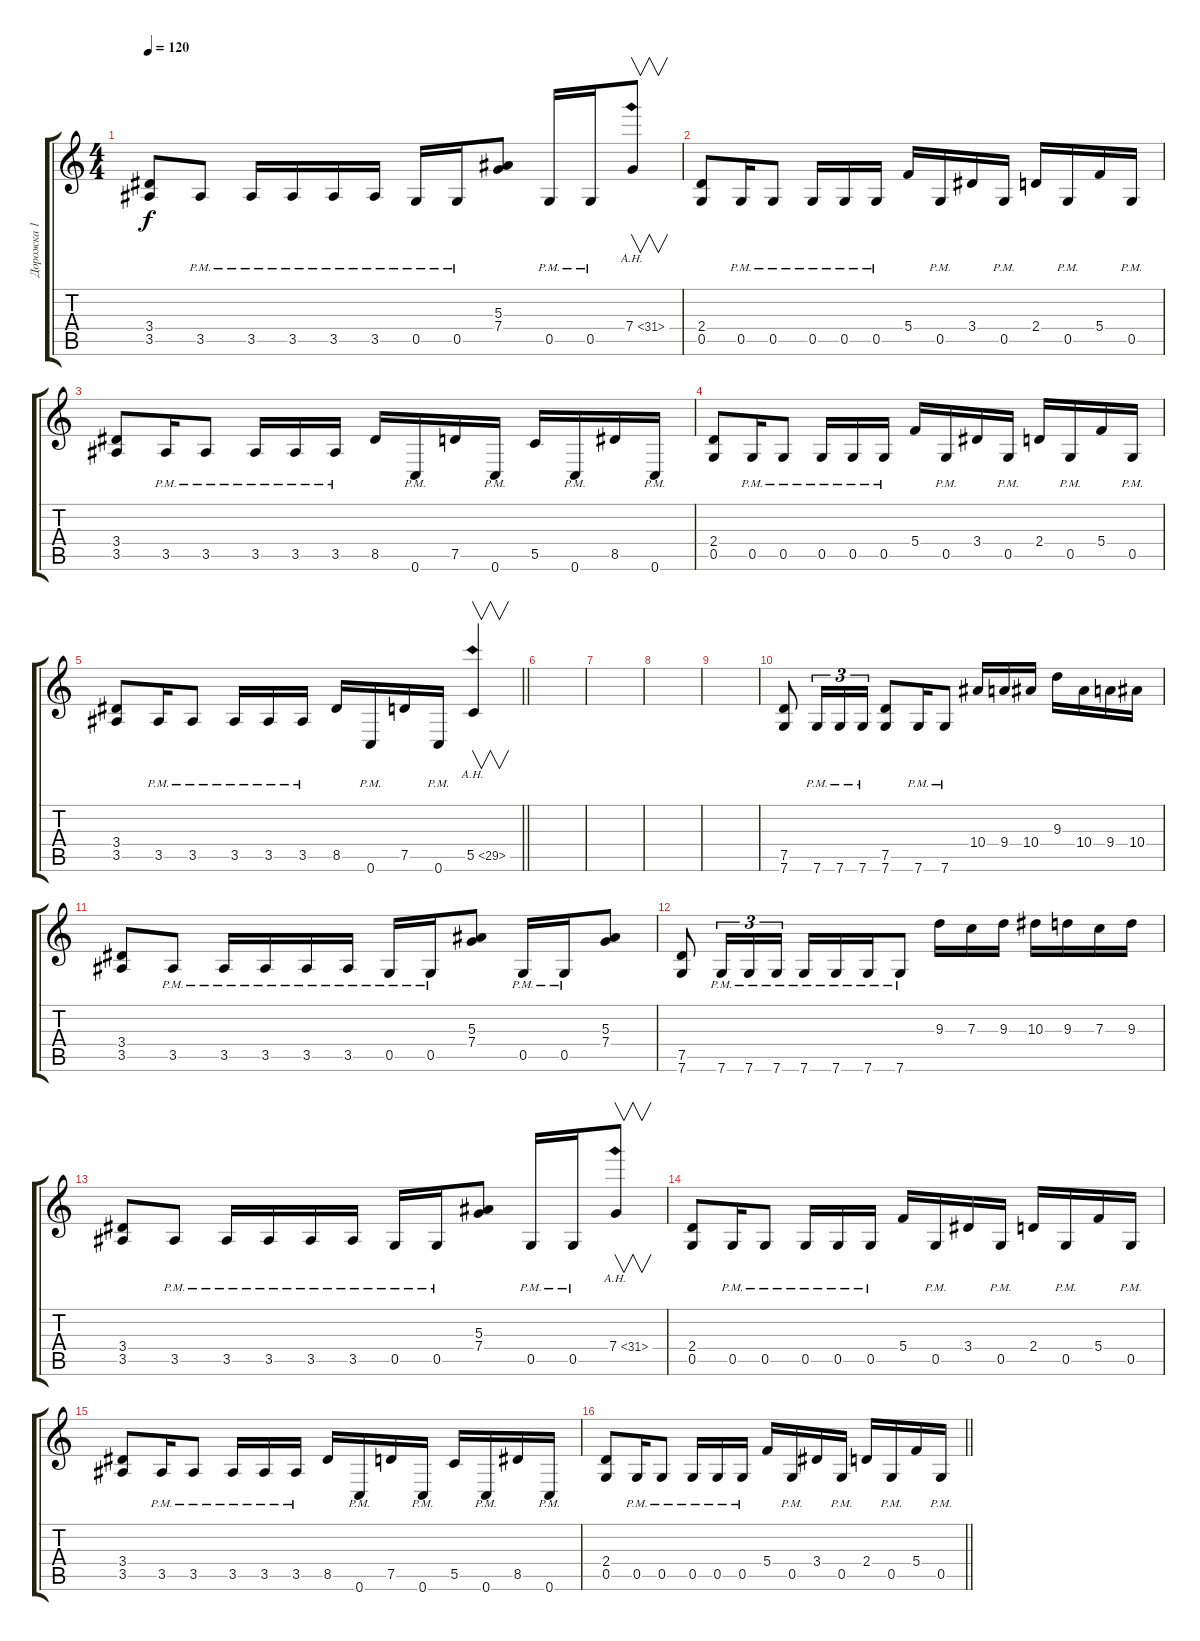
\track ("Дорожка 1" "Дорожка 1") {instrument distortionguitar}
\staff {score tabs}
\tuning (D4 A3 F3 C3 G2 C2) {hide}
\ts (4 4)
\tempo 120
\clef g2
\ks c
(3.4 3.5).8{dy f} 3.5{pm}.8 3.5{pm}.16 3.5{pm}.16 3.5{pm}.16 3.5{pm}.16 0.5{pm}.16 0.5{pm}.16 (5.3 7.4).8 0.5{pm}.16 0.5{pm}.16 7.4{ah 24}.8{v} |
(2.4 0.5).8 0.5{pm}.16 0.5{pm}.8 0.5{pm}.16 0.5{pm}.16 0.5{pm}.16 5.4.16 0.5{pm}.16 3.4.16 0.5{pm}.16 2.4.16 0.5{pm}.16 5.4.16 0.5{pm}.16 |
(3.4 3.5).8 3.5{pm}.16 3.5{pm}.8 3.5{pm}.16 3.5{pm}.16 3.5{pm}.16 8.5.16 0.6{pm}.16 7.5.16 0.6{pm}.16 5.5.16 0.6{pm}.16 8.5.16 0.6{pm}.16 |
(2.4 0.5).8 0.5{pm}.16 0.5{pm}.8 0.5{pm}.16 0.5{pm}.16 0.5{pm}.16 5.4.16 0.5{pm}.16 3.4.16 0.5{pm}.16 2.4.16 0.5{pm}.16 5.4.16 0.5{pm}.16 |
\barLineRight lightlight
(3.4 3.5).8 3.5{pm}.16 3.5{pm}.8 3.5{pm}.16 3.5{pm}.16 3.5{pm}.16 8.5.16 0.6{pm}.16 7.5.16 0.6{pm}.16 5.5{ah 24}.4{v} |
|
|
|
|
(7.5 7.6).8 7.6{pm}.16{tu (3 2)} 7.6{pm}.16{tu (3 2)} 7.6{pm}.16{tu (3 2)} (7.5 7.6).8 7.6{pm}.16 7.6{pm}.8 10.4.16 9.4.16 10.4.16 9.3.16 10.4.16 9.4.16 10.4.16 |
(3.4 3.5).8 3.5{pm}.8 3.5{pm}.16 3.5{pm}.16 3.5{pm}.16 3.5{pm}.16 0.5{pm}.16 0.5{pm}.16 (5.3 7.4).8 0.5{pm}.16 0.5{pm}.16 (5.3 7.4).8 |
(7.5 7.6).8 7.6{pm}.16{tu (3 2)} 7.6{pm}.16{tu (3 2)} 7.6{pm}.16{tu (3 2)} 7.6{pm}.16 7.6{pm}.16 7.6{pm}.16 7.6{pm}.8 9.3.16 7.3.16 9.3.16 10.3.16 9.3.16 7.3.16 9.3.16 |
(3.4 3.5).8 3.5{pm}.8 3.5{pm}.16 3.5{pm}.16 3.5{pm}.16 3.5{pm}.16 0.5{pm}.16 0.5{pm}.16 (5.3 7.4).8 0.5{pm}.16 0.5{pm}.16 7.4{ah 24}.8{v} |
(2.4 0.5).8 0.5{pm}.16 0.5{pm}.8 0.5{pm}.16 0.5{pm}.16 0.5{pm}.16 5.4.16 0.5{pm}.16 3.4.16 0.5{pm}.16 2.4.16 0.5{pm}.16 5.4.16 0.5{pm}.16 |
(3.4 3.5).8 3.5{pm}.16 3.5{pm}.8 3.5{pm}.16 3.5{pm}.16 3.5{pm}.16 8.5.16 0.6{pm}.16 7.5.16 0.6{pm}.16 5.5.16 0.6{pm}.16 8.5.16 0.6{pm}.16 |
\barLineRight lightlight
(2.4 0.5).8 0.5{pm}.16 0.5{pm}.8 0.5{pm}.16 0.5{pm}.16 0.5{pm}.16 5.4.16 0.5{pm}.16 3.4.16 0.5{pm}.16 2.4.16 0.5{pm}.16 5.4.16 0.5{pm}.16
